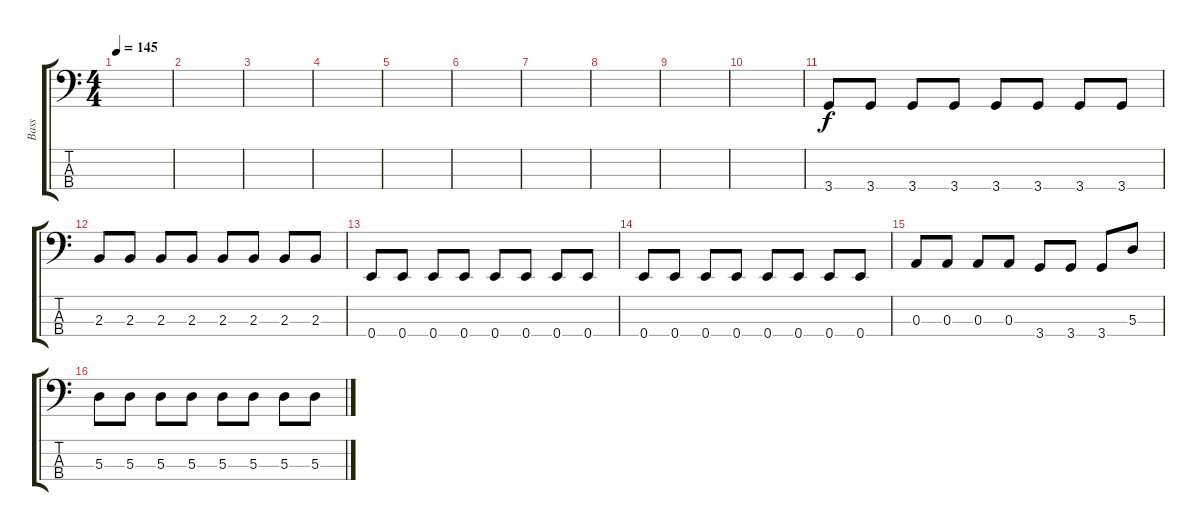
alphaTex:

\track ("Bass" "Bass") {instrument electricbassfinger}
\staff {score tabs}
\tuning (G2 D2 A1 E1) {hide}
\ts (4 4)
\tempo 145
\clef f4
\ks c
|
|
|
|
|
|
|
|
|
|
3.4.8 3.4.8 3.4.8 3.4.8 3.4.8 3.4.8 3.4.8 3.4.8 |
2.3.8 2.3.8 2.3.8 2.3.8 2.3.8 2.3.8 2.3.8 2.3.8 |
0.4.8 0.4.8 0.4.8 0.4.8 0.4.8 0.4.8 0.4.8 0.4.8 |
0.4.8 0.4.8 0.4.8 0.4.8 0.4.8 0.4.8 0.4.8 0.4.8 |
0.3.8 0.3.8 0.3.8 0.3.8 3.4.8 3.4.8 3.4.8 5.3.8 |
5.3.8 5.3.8 5.3.8 5.3.8 5.3.8 5.3.8 5.3.8 5.3.8
